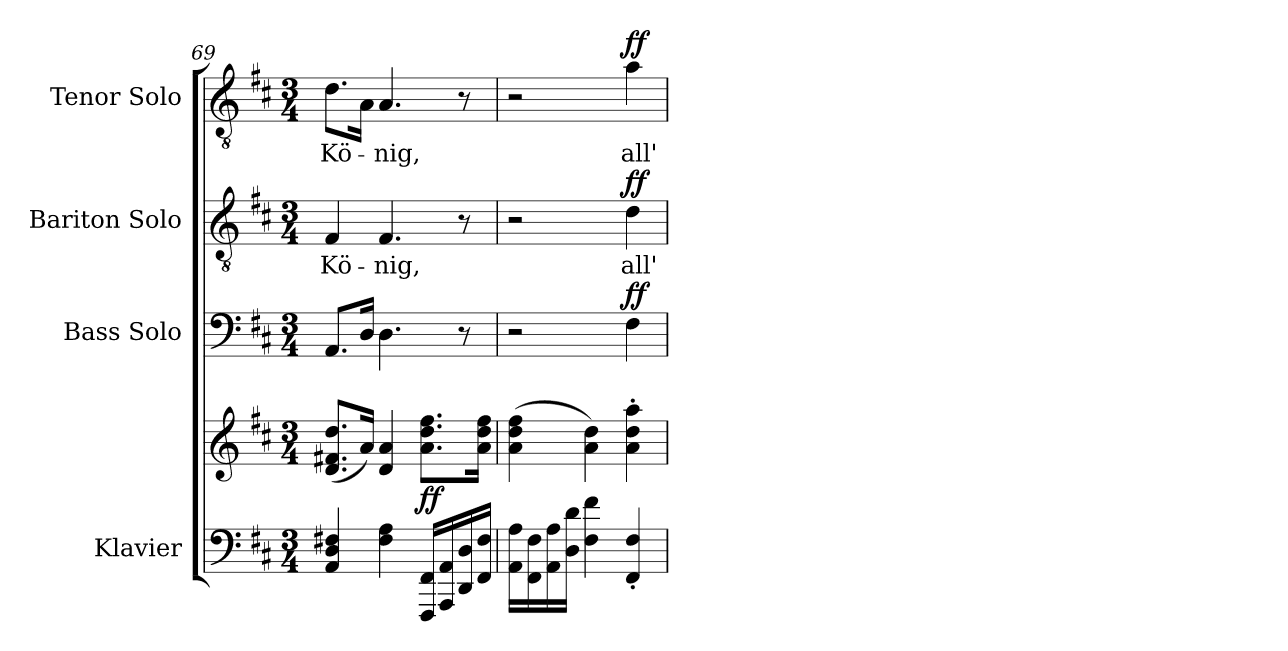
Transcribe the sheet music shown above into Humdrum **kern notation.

**kern	**kern	**dynam	**kern	**dynam	**kern	**text	**dynam	**kern	**text	**dynam
*part4	*part4	*part4	*part3	*part3	*part2	*part2	*part2	*part1	*part1	*part1
*staff5	*staff4	*staff4/5	*staff3	*staff3	*staff2	*staff2	*staff2	*staff1	*staff1	*staff1
*I"Klavier	*	*	*I"Bass Solo	*	*I"Bariton Solo	*	*	*I"Tenor Solo	*	*
*	*	*	*I'B S	*	*I'B r S	*	*	*I'T S	*	*
!!LO:LB:g=z
*clefF4	*clefG2	*	*clefF4	*	*clefGv2	*	*	*clefGv2	*	*
*k[f#c#]	*k[f#c#]	*	*k[f#c#]	*	*k[f#c#]	*	*	*k[f#c#]	*	*
*M3/4	*M3/4	*	*M3/4	*	*M3/4	*	*	*M3/4	*	*
=69	=69	=69	=69	=69	=69	=69	=69	=69	=69	=69
!	!	!	!	!	!	!LO:LY:b	!	!	!LO:LY:b	!
4AA/ 4D/ 4F#X/	(>8.d/ 8.f#X/ 8.dd/L	.	8.AA/L	.	4F#/	Kö-	.	8.d\L	Kö-	.
.	16a/Jk)	.	16D/Jk	.	.	.	.	16A\Jk	.	.
!	!	!	!	!	!	!LO:LY:b	!	!	!LO:LY:b	!
4F#\ 4A\	4d/ 4a/	.	4.D\	.	4.F#/	-nig,	.	4.A/	-nig,	.
!	!	!LO:DY:a=2	!	!	!	!	!	!	!	!
16FFF#/ 16FF#/LL	8.a\ 8.dd\ 8.ff#\L	ff	.	.	.	.	.	.	.	.
16AAA/ 16AA/	.	.	.	.	.	.	.	.	.	.
16DD/ 16D/	.	.	8r	.	8r	.	.	8r	.	.
16FF#/ 16F#/JJ	16a\ 16dd\ 16ff#\Jk	.	.	.	.	.	.	.	.	.
=70	=70	=70	=70	=70	=70	=70	=70	=70	=70	=70
16AA\ 16A\LL	(4a\ 4dd\ 4ff#\	.	2r	.	2r	.	.	2r	.	.
16FF#\ 16F#\	.	.	.	.	.	.	.	.	.	.
16AA\ 16A\	.	.	.	.	.	.	.	.	.	.
16D\ 16d\JJ	.	.	.	.	.	.	.	.	.	.
4F#\ 4f#\	4a\ 4dd\)	.	.	.	.	.	.	.	.	.
!	!	!	!	!LO:DY:a	!	!LO:LY:b	!LO:DY:a	!	!LO:LY:b	!LO:DY:a
4FF#/' 4F#/'	4a\' 4dd\' 4aa\'	.	4F#\	ff	4d\	all'	ff	4a\	all'	ff
=	=	=	=	=	=	=	=	=	=	=
*-	*-	*-	*-	*-	*-	*-	*-	*-	*-	*-
